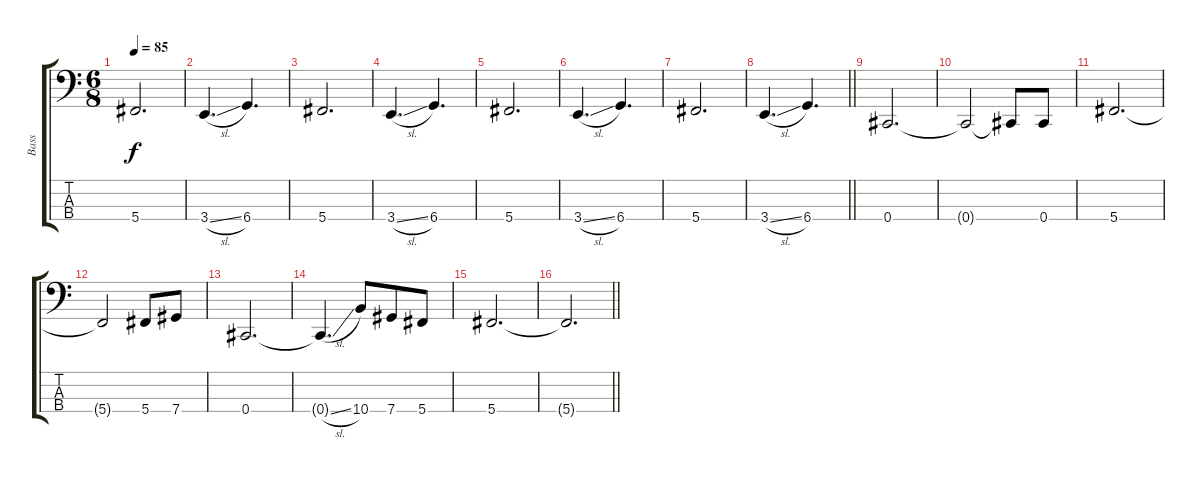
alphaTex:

\track ("Bass" "Bass") {instrument electricbasspick}
\staff {score tabs}
\tuning (Gb2 Db2 Ab1 Db1) {hide}
\ts (6 8)
\tempo 85
\clef f4
\ks c
5.4.2{d dy f} |
3.4{sl}.4{d} 6.4.4{d} |
5.4.2{d} |
3.4{sl}.4{d} 6.4.4{d} |
5.4.2{d} |
3.4{sl}.4{d} 6.4.4{d} |
5.4.2{d} |
\barLineRight lightlight
3.4{sl}.4{d} 6.4.4{d} |
0.4.2{d} |
0.4{t}.2 0.4{t}.8 0.4.8 |
5.4.2{d} |
5.4{t}.2 5.4.8 7.4.8 |
0.4.2{d} |
0.4{sl t}.4{d} 10.4.8 7.4.8 5.4.8 |
5.4.2{d} |
\barLineRight lightlight
5.4{t}.2{d}
